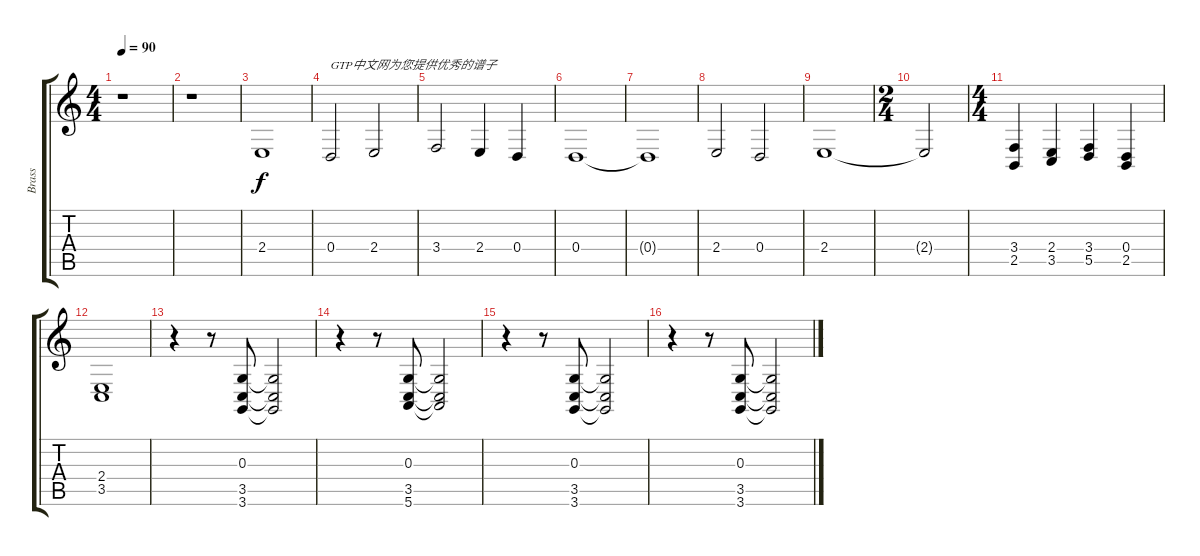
\track ("Brass" "Brass") {instrument brasssection}
\staff {score tabs}
\tuning (E4 B3 G3 D3 A2 E2) {hide}
\ts (4 4)
\tempo 90
\clef g2
\ks c
r.1{dy f instrument brasssection} |
r.1 |
2.4.1 |
0.4.2{txt "GTP中文网为您提供优秀的谱子"} 2.4.2 |
3.4.2 2.4.4 0.4.4 |
0.4.1 |
0.4{t}.1 |
2.4.2 0.4.2 |
2.4.1 |
\ts (2 4)
2.4{t}.2 |
\ts (4 4)
(3.4 2.5).4 (2.4 3.5).4 (3.4 5.5).4 (0.4 2.5).4 |
(2.4 3.5).1 |
r.4 r.8 (0.3 3.5 3.6).8 (0.3{t} 3.5{t} 3.6{t}).2 |
r.4 r.8 (0.3 3.5 5.6).8 (0.3{t} 3.5{t} 5.6{t}).2 |
r.4 r.8 (0.3 3.5 3.6).8 (0.3{t} 3.5{t} 3.6{t}).2 |
r.4 r.8 (0.3 3.5 3.6).8 (0.3{t} 3.5{t} 3.6{t}).2
